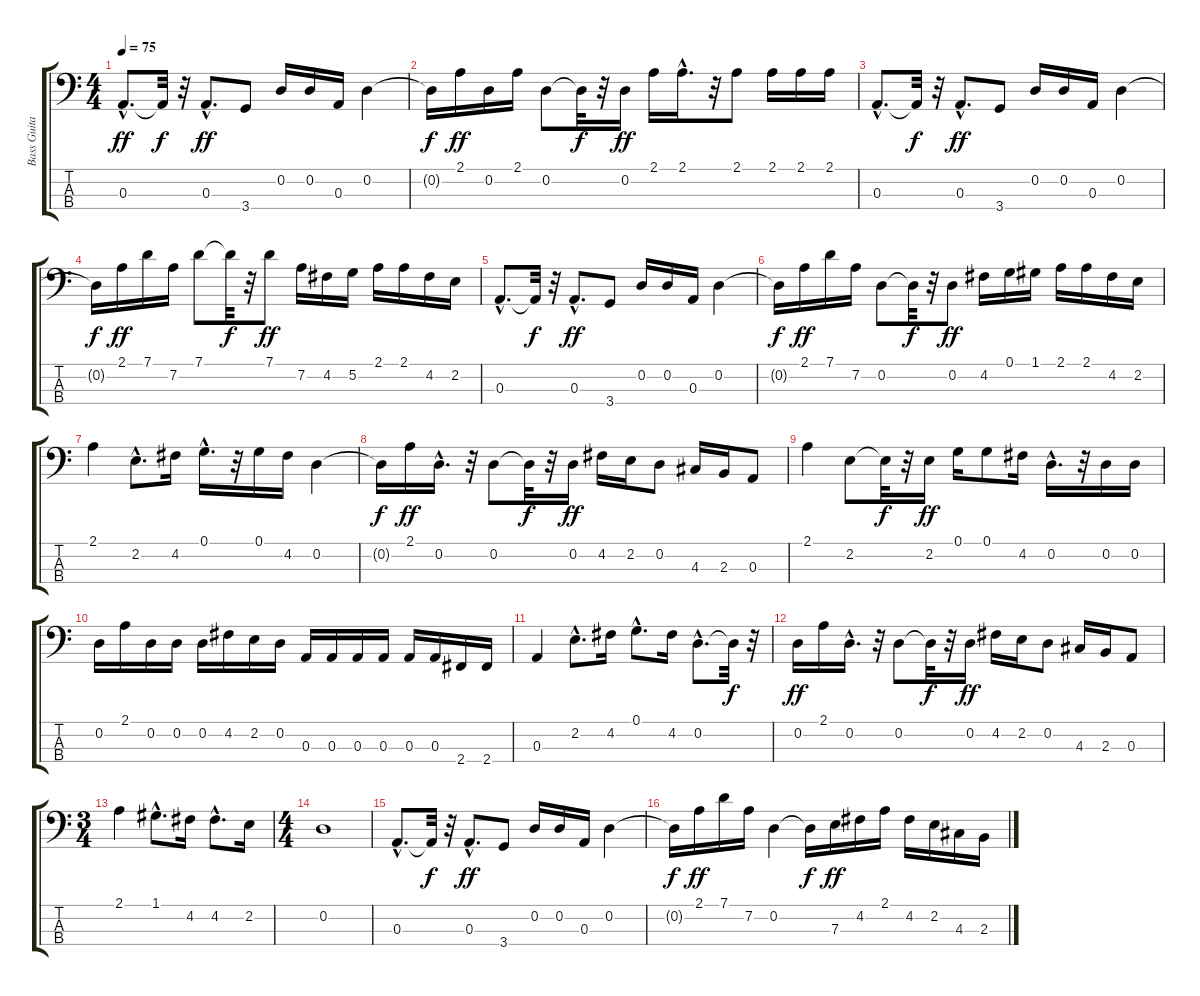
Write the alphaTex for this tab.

\track ("Bass Guitar II" "Bass Guita") {instrument fretlessbass}
\staff {score tabs}
\tuning (G2 D2 A1 E1) {hide}
\ts (4 4)
\tempo 75
\clef f4
\ks c
0.3{hac}.8{d dy ff} 0.3{t}.32{dy f} r.32 0.3{hac}.8{d dy ff} 3.4.8 0.2.16 0.2.16 0.3.16 0.2.4 |
0.2{t}.16{dy f} 2.1.16{dy ff} 0.2.16 2.1.16 0.2.8 0.2{t}.32{dy f} r.32 0.2.16{dy ff} 2.1.16 2.1{hac}.16{d} r.32 2.1.8 2.1.16 2.1.16 2.1.16 |
0.3{hac}.8{d} 0.3{t}.32{dy f} r.32 0.3{hac}.8{d dy ff} 3.4.8 0.2.16 0.2.16 0.3.16 0.2.4 |
0.2{t}.16{dy f} 2.1.16{dy ff} 7.1.16 7.2.16 7.1.8 7.1{t}.32{dy f} r.32 7.1.8{dy ff} 7.2.16 4.2.16 5.2.16 2.1.16 2.1.16 4.2.16 2.2.16 |
0.3{hac}.8{d} 0.3{t}.32{dy f} r.32 0.3{hac}.8{d dy ff} 3.4.8 0.2.16 0.2.16 0.3.16 0.2.4 |
0.2{t}.16{dy f} 2.1.16{dy ff} 7.1.16 7.2.16 0.2.8 0.2{t}.32{dy f} r.32 0.2.8{dy ff} 4.2.16 0.1.16 1.1.16 2.1.16 2.1.16 4.2.16 2.2.16 |
2.1.4 2.2{hac}.8{d} 4.2.16 0.1{hac}.16{d} r.32 0.1.16 4.2.16 0.2.4 |
0.2{t}.16{dy f} 2.1.16{dy ff} 0.2{hac}.16{d} r.32 0.2.8 0.2{t}.32{dy f} r.32 0.2.16{dy ff} 4.2.16 2.2.16 0.2.8 4.3.16 2.3.16 0.3.8 |
2.1.4 2.2.8 2.2{t}.32{dy f} r.32 2.2.16{dy ff} 0.1.16 0.1.8 4.2.16 0.2{hac}.16{d} r.32 0.2.16 0.2.16 |
0.2.16 2.1.16 0.2.16 0.2.16 0.2.16 4.2.16 2.2.16 0.2.16 0.3.16 0.3.16 0.3.16 0.3.16 0.3.16 0.3.16 2.4.16 2.4.16 |
0.3.4 2.2{hac}.8{d} 4.2.16 0.1{hac}.8{d} 4.2.16 0.2{hac}.8{d} 0.2{t}.32{dy f} r.32 |
0.2.16{dy ff} 2.1.16 0.2{hac}.16{d} r.32 0.2.8 0.2{t}.32{dy f} r.32 0.2.16{dy ff} 4.2.16 2.2.16 0.2.8 4.3.16 2.3.16 0.3.8 |
\ts (3 4)
2.1.4 1.1{hac}.8{d} 4.2.16 4.2{hac}.8{d} 2.2.16 |
\ts (4 4)
0.2.1 |
0.3{hac}.8{d} 0.3{t}.32{dy f} r.32 0.3{hac}.8{d dy ff} 3.4.8 0.2.16 0.2.16 0.3.16 0.2.4 |
0.2{t}.16{dy f} 2.1.16{dy ff} 7.1.16 7.2.16 0.2.4 0.2{t}.16{dy f} 7.3.16{dy ff} 4.2.16 2.1.16 4.2.16 2.2.16 4.3.16 2.3.16
